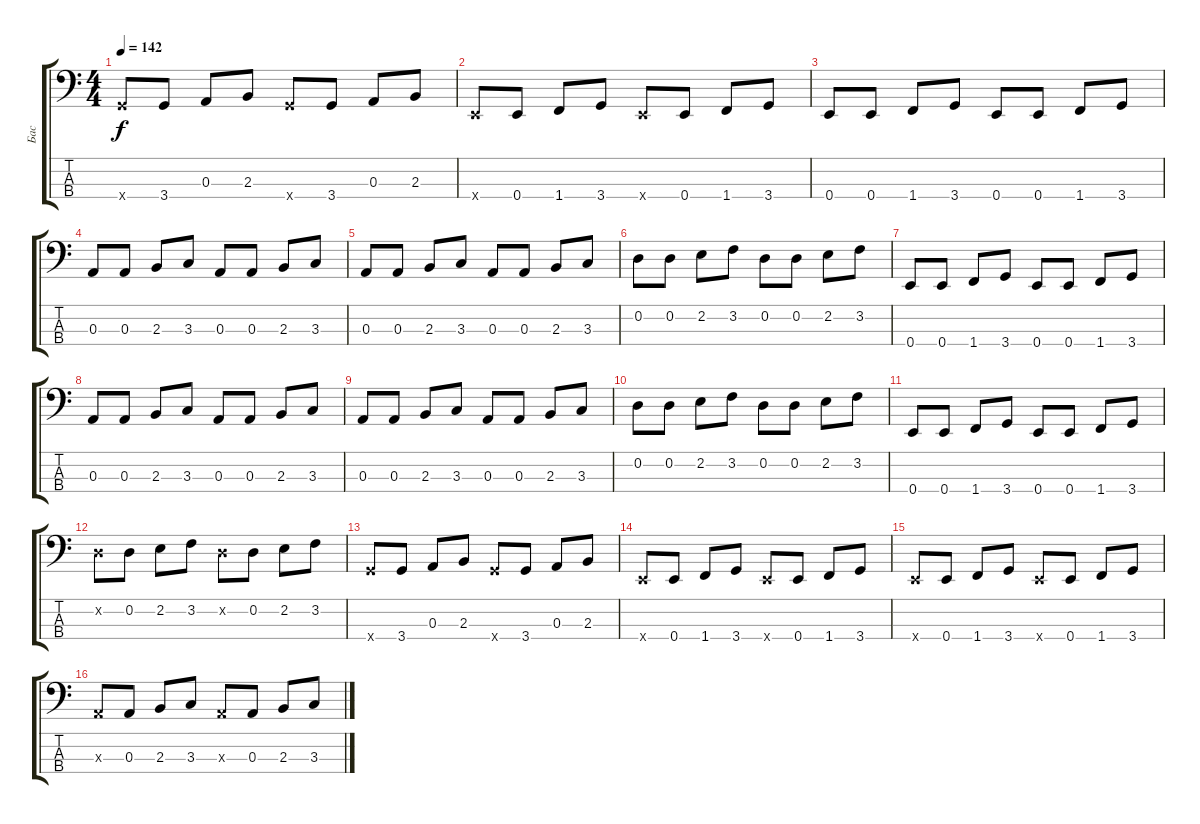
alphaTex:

\track ("Бас" "Бас") {instrument synthbass2}
\staff {score tabs}
\tuning (G2 D2 A1 E1) {hide}
\ts (4 4)
\tempo 142
\clef f4
\ks c
3.4{x}.8{dy f} 3.4.8 0.3.8 2.3.8 3.4{x}.8 3.4.8 0.3.8 2.3.8 |
0.4{x}.8 0.4.8 1.4.8 3.4.8 0.4{x}.8 0.4.8 1.4.8 3.4.8 |
0.4.8 0.4.8 1.4.8 3.4.8 0.4.8 0.4.8 1.4.8 3.4.8 |
0.3.8 0.3.8 2.3.8 3.3.8 0.3.8 0.3.8 2.3.8 3.3.8 |
0.3.8 0.3.8 2.3.8 3.3.8 0.3.8 0.3.8 2.3.8 3.3.8 |
0.2.8 0.2.8 2.2.8 3.2.8 0.2.8 0.2.8 2.2.8 3.2.8 |
0.4.8 0.4.8 1.4.8 3.4.8 0.4.8 0.4.8 1.4.8 3.4.8 |
0.3.8 0.3.8 2.3.8 3.3.8 0.3.8 0.3.8 2.3.8 3.3.8 |
0.3.8 0.3.8 2.3.8 3.3.8 0.3.8 0.3.8 2.3.8 3.3.8 |
0.2.8 0.2.8 2.2.8 3.2.8 0.2.8 0.2.8 2.2.8 3.2.8 |
0.4.8 0.4.8 1.4.8 3.4.8 0.4.8 0.4.8 1.4.8 3.4.8 |
0.2{x}.8 0.2.8 2.2.8 3.2.8 0.2{x}.8 0.2.8 2.2.8 3.2.8 |
3.4{x}.8 3.4.8 0.3.8 2.3.8 3.4{x}.8 3.4.8 0.3.8 2.3.8 |
0.4{x}.8 0.4.8 1.4.8 3.4.8 0.4{x}.8 0.4.8 1.4.8 3.4.8 |
0.4{x}.8 0.4.8 1.4.8 3.4.8 0.4{x}.8 0.4.8 1.4.8 3.4.8 |
0.3{x}.8 0.3.8 2.3.8 3.3.8 0.3{x}.8 0.3.8 2.3.8 3.3.8
